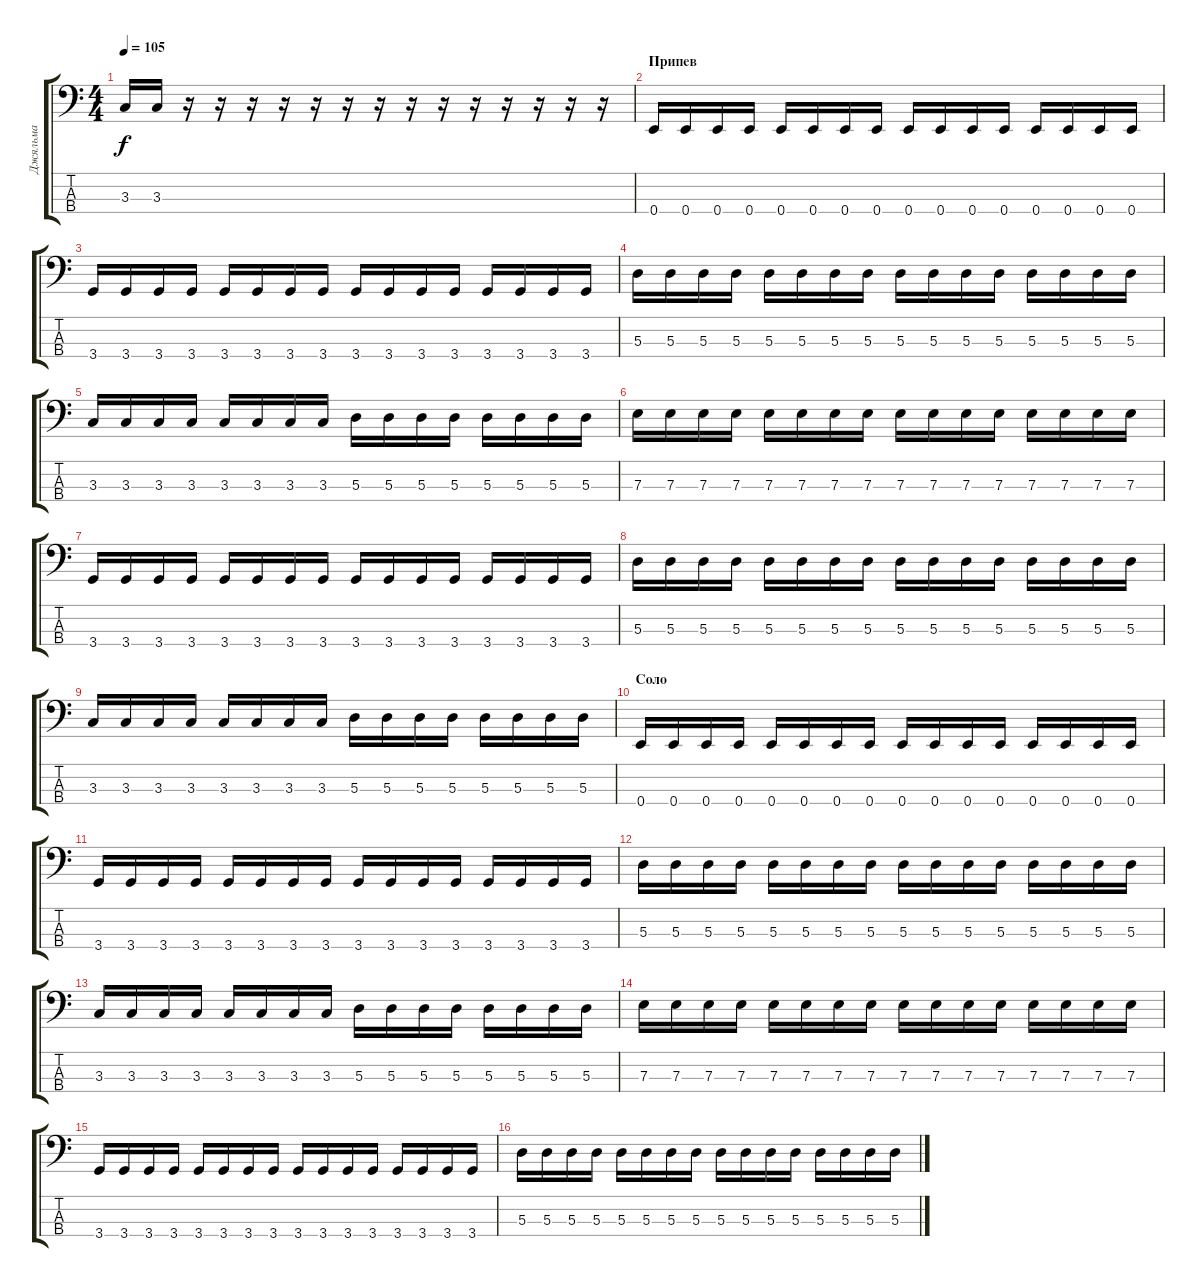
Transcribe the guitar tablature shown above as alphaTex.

\track ("Джяльма" "Джяльма") {instrument electricbassfinger}
\staff {score tabs}
\tuning (G2 D2 A1 E1) {hide}
\ts (4 4)
\tempo 105
\clef f4
\ks c
3.3.16{dy f} 3.3.16 r.16 r.16 r.16 r.16 r.16 r.16 r.16 r.16 r.16 r.16 r.16 r.16 r.16 r.16 |
\section ("" "Припев")
0.4.16 0.4.16 0.4.16 0.4.16 0.4.16 0.4.16 0.4.16 0.4.16 0.4.16 0.4.16 0.4.16 0.4.16 0.4.16 0.4.16 0.4.16 0.4.16 |
3.4.16 3.4.16 3.4.16 3.4.16 3.4.16 3.4.16 3.4.16 3.4.16 3.4.16 3.4.16 3.4.16 3.4.16 3.4.16 3.4.16 3.4.16 3.4.16 |
5.3.16 5.3.16 5.3.16 5.3.16 5.3.16 5.3.16 5.3.16 5.3.16 5.3.16 5.3.16 5.3.16 5.3.16 5.3.16 5.3.16 5.3.16 5.3.16 |
3.3.16 3.3.16 3.3.16 3.3.16 3.3.16 3.3.16 3.3.16 3.3.16 5.3.16 5.3.16 5.3.16 5.3.16 5.3.16 5.3.16 5.3.16 5.3.16 |
7.3.16 7.3.16 7.3.16 7.3.16 7.3.16 7.3.16 7.3.16 7.3.16 7.3.16 7.3.16 7.3.16 7.3.16 7.3.16 7.3.16 7.3.16 7.3.16 |
3.4.16 3.4.16 3.4.16 3.4.16 3.4.16 3.4.16 3.4.16 3.4.16 3.4.16 3.4.16 3.4.16 3.4.16 3.4.16 3.4.16 3.4.16 3.4.16 |
5.3.16 5.3.16 5.3.16 5.3.16 5.3.16 5.3.16 5.3.16 5.3.16 5.3.16 5.3.16 5.3.16 5.3.16 5.3.16 5.3.16 5.3.16 5.3.16 |
3.3.16 3.3.16 3.3.16 3.3.16 3.3.16 3.3.16 3.3.16 3.3.16 5.3.16 5.3.16 5.3.16 5.3.16 5.3.16 5.3.16 5.3.16 5.3.16 |
\section ("" "Соло ")
0.4.16 0.4.16 0.4.16 0.4.16 0.4.16 0.4.16 0.4.16 0.4.16 0.4.16 0.4.16 0.4.16 0.4.16 0.4.16 0.4.16 0.4.16 0.4.16 |
3.4.16 3.4.16 3.4.16 3.4.16 3.4.16 3.4.16 3.4.16 3.4.16 3.4.16 3.4.16 3.4.16 3.4.16 3.4.16 3.4.16 3.4.16 3.4.16 |
5.3.16 5.3.16 5.3.16 5.3.16 5.3.16 5.3.16 5.3.16 5.3.16 5.3.16 5.3.16 5.3.16 5.3.16 5.3.16 5.3.16 5.3.16 5.3.16 |
3.3.16 3.3.16 3.3.16 3.3.16 3.3.16 3.3.16 3.3.16 3.3.16 5.3.16 5.3.16 5.3.16 5.3.16 5.3.16 5.3.16 5.3.16 5.3.16 |
7.3.16 7.3.16 7.3.16 7.3.16 7.3.16 7.3.16 7.3.16 7.3.16 7.3.16 7.3.16 7.3.16 7.3.16 7.3.16 7.3.16 7.3.16 7.3.16 |
3.4.16 3.4.16 3.4.16 3.4.16 3.4.16 3.4.16 3.4.16 3.4.16 3.4.16 3.4.16 3.4.16 3.4.16 3.4.16 3.4.16 3.4.16 3.4.16 |
5.3.16 5.3.16 5.3.16 5.3.16 5.3.16 5.3.16 5.3.16 5.3.16 5.3.16 5.3.16 5.3.16 5.3.16 5.3.16 5.3.16 5.3.16 5.3.16
